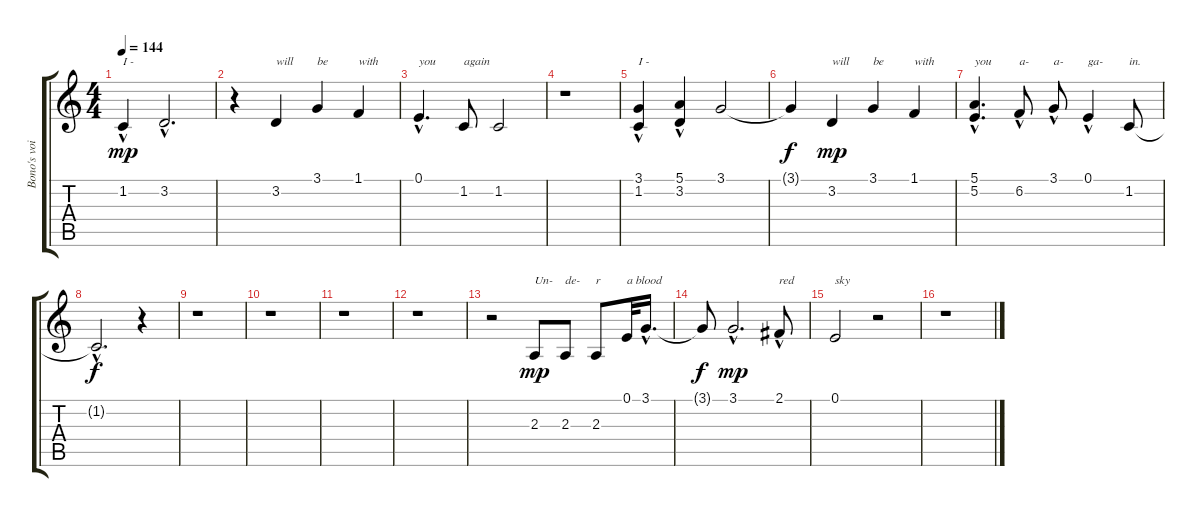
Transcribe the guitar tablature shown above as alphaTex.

\track ("Bono's voice    " "Bono's voi") {instrument rockorgan}
\staff {score tabs}
\tuning (E4 B3 G3 D3 A2 E2) {hide}
\ts (4 4)
\tempo 144
\clef g2
\ks c
1.2{hac}.4{txt "I -" dy mp} 3.2{hac}.2{d} |
r.4 3.2.4{txt "will"} 3.1.4{txt "be"} 1.1.4{txt "with"} |
0.1{hac}.4{d txt "you"} 1.2.8{txt "again"} 1.2.2 |
r.1 |
(3.1{hac} 1.2{hac}).4{txt "I -"} (5.1{hac} 3.2{hac}).4 3.1.2 |
3.1{t}.4{dy f} 3.2.4{txt "will" dy mp} 3.1.4{txt "be"} 1.1.4{txt "with"} |
(5.1 5.2{hac}).4{d txt "you"} 6.2{hac}.8{txt "a-"} 3.1{hac}.8{txt "a-"} 0.1{hac}.4{txt "ga-"} 1.2.8{txt "in."} |
1.2{hac t}.2{d dy f} r.4 |
r.1 |
r.1 |
r.1 |
r.1 |
r.2 2.3.8{txt "Un-" dy mp} 2.3.8{txt "de-"} 2.3.8{txt "r"} 0.1.32{txt "a blood"} 3.1{hac}.16{d} |
3.1{t}.8{dy f} 3.1{hac}.2{d dy mp} 2.1{hac}.8{txt "red"} |
0.1.2{txt "sky"} r.2 |
r.1
